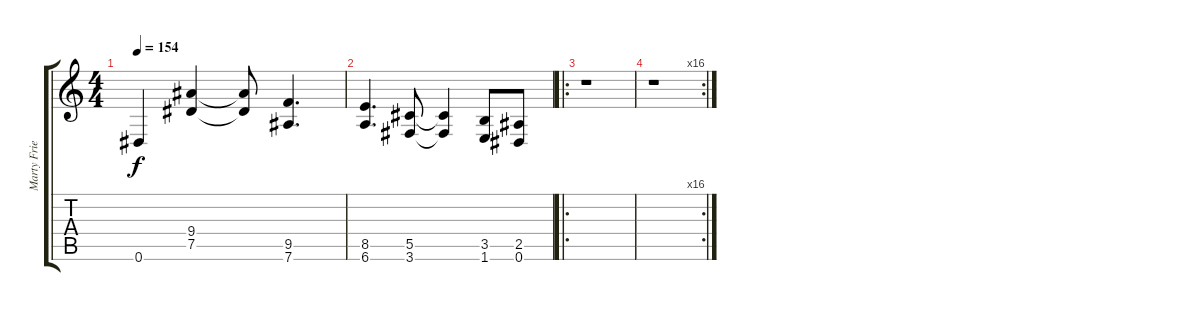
\track ("Marty Friedman" "Marty Frie") {instrument distortionguitar}
\staff {score tabs}
\tuning (Eb4 Bb3 Gb3 Db3 Ab2 Eb2) {hide}
\ts (4 4)
\tempo 154
\clef g2
\ks c
0.6.4{dy f} (9.4 7.5).4 (9.4{t} 7.5{t}).8 (9.5 7.6).4{d} |
(8.5 6.6).4{d} (5.5 3.6).8 (5.5{t} 3.6{t}).4 (3.5 1.6).8 (2.5 0.6).8 |
\ro
r.1 |
\rc 16
r.1
